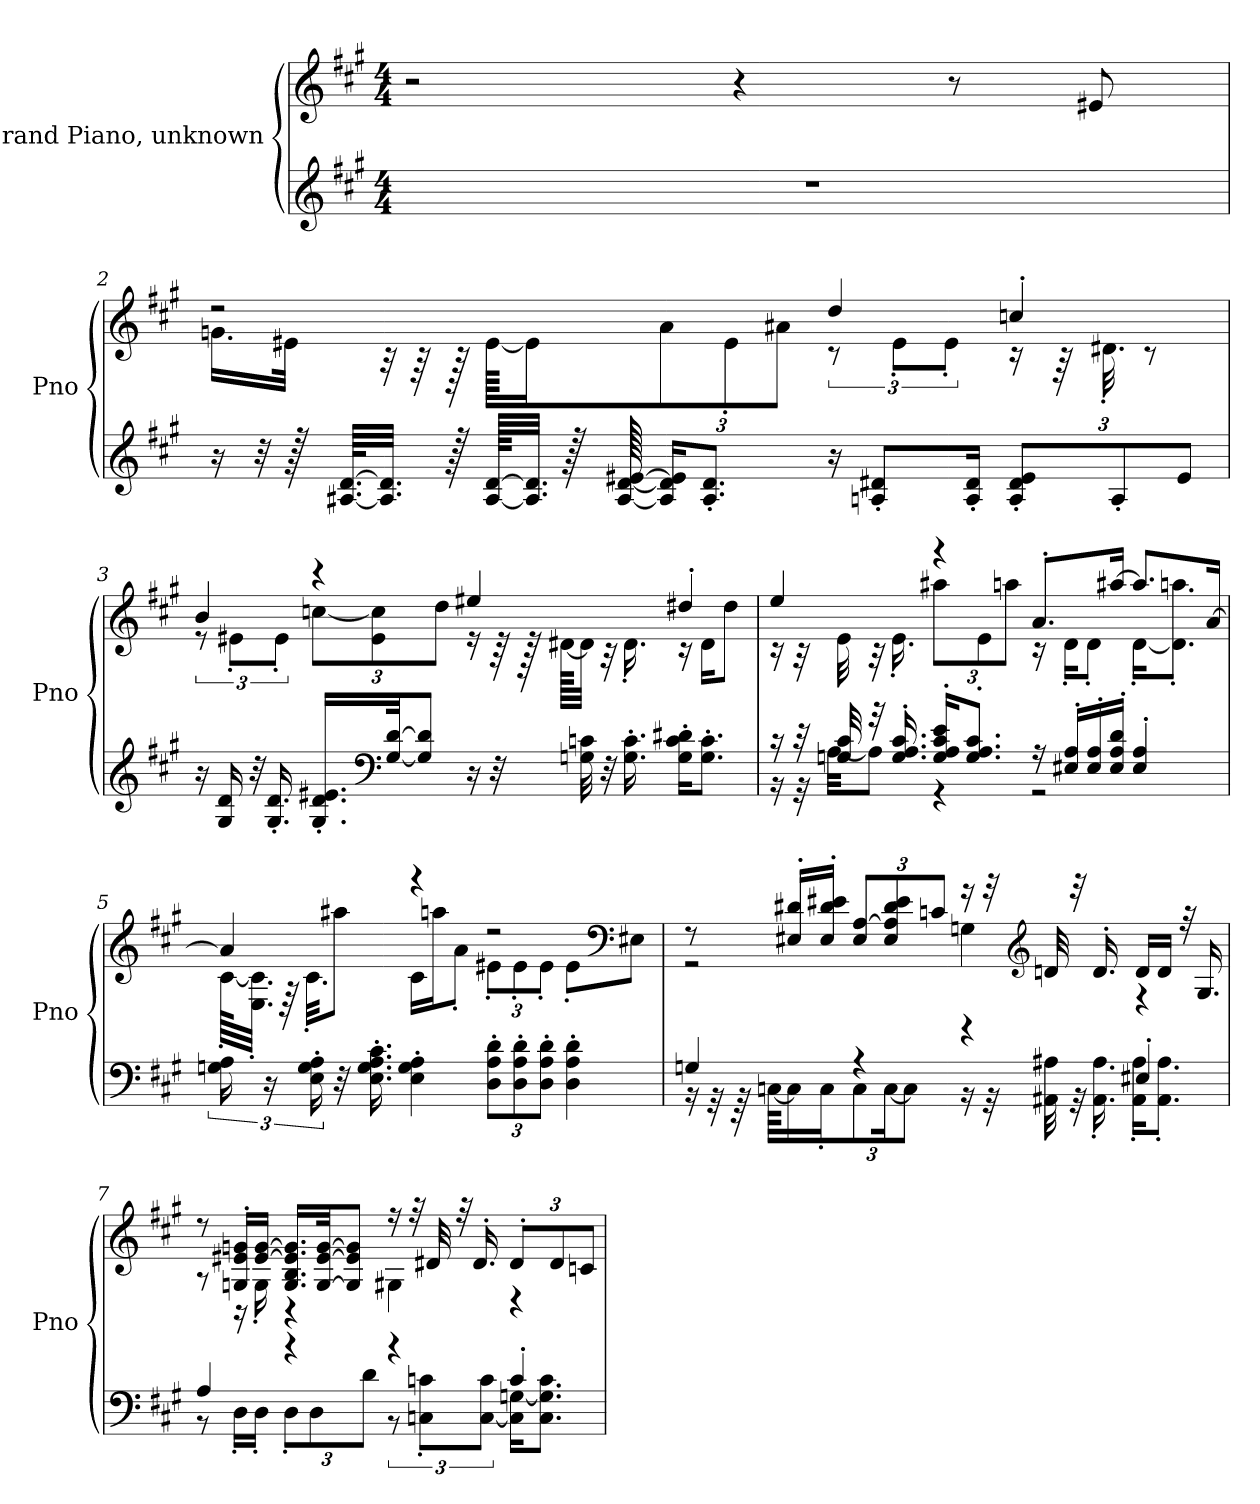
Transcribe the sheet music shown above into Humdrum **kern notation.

**kern	**kern
*part1	*part1
*staff2	*staff1
*I"Grand Piano, unknown	*
*I'Pno	*
*clefG2	*clefG2
*k[f#c#g#]	*k[f#c#g#]
*M4/4	*M4/4
*MM96	*MM96
=1	=1
1r	2r
.	4r
.	8r
.	8e#X/
=2	=2
*	*^
16r	2r	16.gn\LL
32r	.	.
128r	.	32e#X\JJk
[64.A#X/ [64.d/KLLL	.	.
32.A#/] 32.d/]JJJ	.	32r
.	.	64r
128r	.	128r
[128A#/ [128d/KKLLL	.	[128e#\KKKLL
32.A#/] 32.d/]JJJ	.	16e#\J]
128r	.	.
[128A#/ [128d/ [128e#X/	.	.
*	*	*Xbrackettup
16A#/] 16d/] 16e#/]KL	.	12a\
8.A#/' 8.d/'J	.	.
.	.	12e#'\
.	.	12a#X\J
*	*	*brackettup
16r	4dd/	12r
8An/' 8d#X/'L	.	.
.	.	12e#'\L
.	.	12e#'\J
16A/' 16d#/'Jk	.	.
*Xbrackettup	*	*
12A/' 12d#/' 12e#/'L	4ccn'/	16r
.	.	64r
.	.	32.d#X'\
12A'/	.	.
.	.	8r
12e#/J	.	.
!!LO:LB:g=z	!!
=3	=3	=3
16r	4b/	12r
16G#/ 16d/	.	.
.	.	12e#X'\L
32r	.	.
16.G#/' 16.d/'	.	.
.	.	12e#'\J
*	*	*Xbrackettup
16.G#/' 16.d/' 16.e#X/'LL	4r	[12ccn\L
.	.	12e#\ 12cc\]
*clefF4	*	*
[32G#/ [32d/JK	.	.
8G#/] 8d/]J	.	.
.	.	12dd\J
16r	4ee#X/	16r
32r	.	64r
.	.	128r
.	.	[128d#X\KKLLL
32Gn\ 32cn\	.	32d#\JJJ]
32r	.	32r
16.G\' 16.c\'	.	16.d#'\
16G\' 16c\' 16d#X\'KL	4dd#X'/	16r
8.G\' 8.c\'J	.	16d#\KL
.	.	8dd#\J
!!LO:LB:g=z	!!
=4	=4	=4
*^	*	*
16r	16r	4ee/	16r
32r	32r	.	32r
32Gn/ 32c#/	[32A\KKL	.	32e\
32r	8A\J]	.	32r
16.G/' 16.A/' 16.c#/'	.	.	16.e'\
16G/' 16A/' 16c#/' 16e/'KL	4r	4r	12aa#X\L
8.G/' 8.A/' 8.c#/'J	.	.	.
.	.	.	12e\
.	.	.	12aan\J
16r	2r	8.a'/L	16r
16E#X/' 16A/'LL	.	.	16d'\KL
16E#/' 16A/'	.	.	8d'\J
16E#/' 16A/' 16d/'JJ	.	[16aa#X/Jk	.
4E#/' 4A/'	.	8.aa#/L]	[16d'\KL
.	.	.	8.d\]' 8.aan\'J
.	.	[16a/Jk	.
*v	*v	*	*
!!LO:LB:g=z	!!
=5	=5	=5
*brackettup	*	*
24Gn\ 24A\	4a/]	[64c#'\KLLL
.	.	32.E\' 32.c#\]'JJJ
24r	.	.
.	.	64r
.	.	32.c#'\KKL
24E\' 24G\' 24A\'	.	.
32r	.	8aa#X\J
16.E\' 16.G\' 16.A\' 16.c#\'	.	.
4E\' 4G\' 4A\'	4r	16c#\LL
.	.	16aan\J
.	.	8a'\J
*Xbrackettup	*	*
12D\' 12A\' 12d\'L	2r	12e#X'\L
12D\' 12A\' 12d\'	.	12e#'\
12D\' 12A\' 12d\'J	.	12e#'\J
4D\' 4A\' 4d\'	.	8e#'\L
*	*clefF4	*
.	.	8E#X\J
!!LO:LB:g=z	!!
=6	=6	=6
*^	*	*
4Gn/	16r	8r	2r
.	32r	.	.
.	64r	.	.
.	[64Cn\KKLL	.	.
.	16C\]	16E#X/' 16d#X/'LL	.
.	16C'\J	16E#/' 16d#/' 16e#X/'JJ	.
4r	12C\	12E#/ [12A/L	.
.	[24C\K	12E#/ 12A/] 12d#/ 12e#/	.
.	8C\J]	.	.
.	.	12cn/J	.
4r	16r	16r	4Gn\
.	32r	32r	.
*	*	*clefG2	*
.	32AA#X\ 32A#X\	32dn/	.
.	32r	32r	.
.	16.AA#\' 16.A#\'	16.d'/	.
4E#X'/	16AA#\' 16A#\'KL	16d/LL	4r
.	8.AA#\' 8.A#\'J	16d/JJ	.
.	.	32r	.
.	.	16.G/	.
!!LO:PB:g=z	!!
=7	=7	=7	=7
4A/	8r	8r	8r
.	16D'\LL	16Gn/' 16e#X/' 16gn/'LL	16r
.	16D'\JJ	[16e#/ [16g/JJ	16G'\
4r	12D'\L	16.G/ 16.B/ 16.e#/] 16.g/]LL	4r
.	12D\	.	.
.	.	[32G/ [32e#/ [32g/JK	.
.	.	8G/] 8e#/] 8g/]J	.
.	12d\J	.	.
*	*brackettup	*	*
4r	12r	16r	4G#X\
.	.	32r	.
.	12Cn\' 12cn\'L	.	.
.	.	32d#X/	.
.	.	32r	.
.	.	16.d#'/	.
.	[12C\ 12c\J	.	.
4c'/	16C\] [16Gn\KL	12d#'/L	4r
.	8.C\ 8.G\] 8.c\J	.	.
.	.	12d#/	.
.	.	12cn/J	.
*v	*v	*	*
*	*v	*v
=	=
*-	*-
